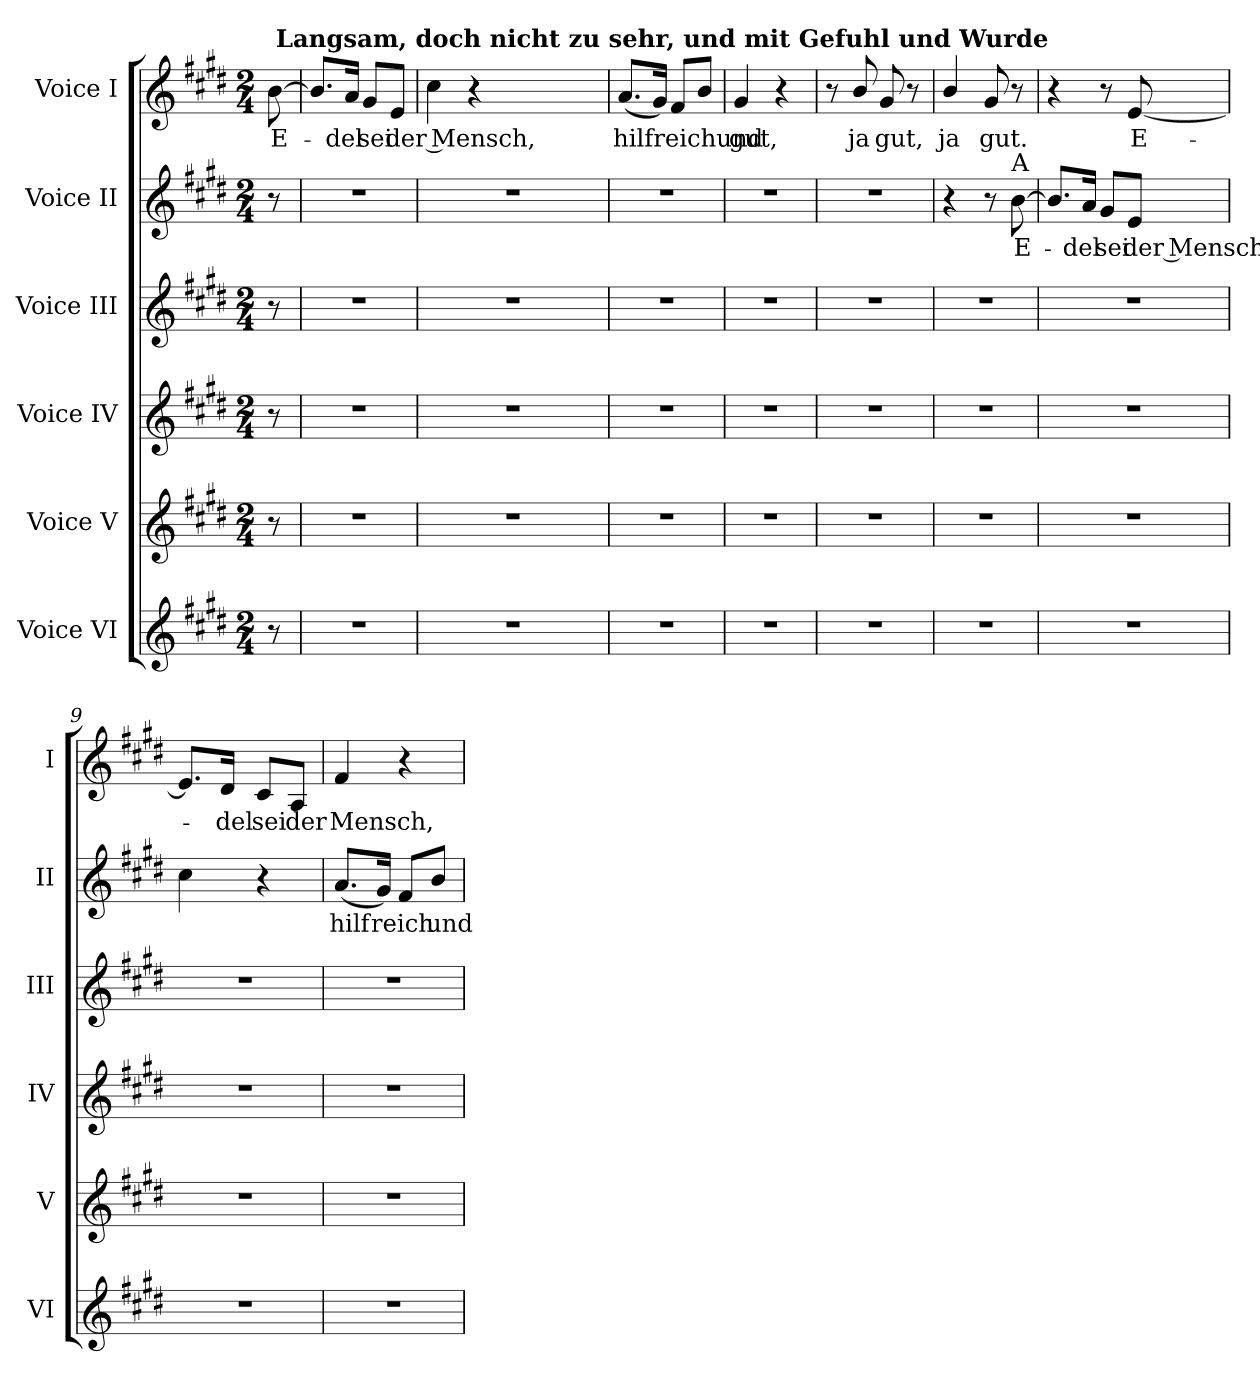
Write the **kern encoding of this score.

**kern	**kern	**kern	**kern	**kern	**text	**kern	**text
*part6	*part5	*part4	*part3	*part2	*part2	*part1	*part1
*staff6	*staff5	*staff4	*staff3	*staff2	*staff2	*staff1	*staff1
*I"Voice VI	*I"Voice V	*I"Voice IV	*I"Voice III	*I"Voice II	*	*I"Voice I	*
*I'VI	*I'V	*I'IV	*I'III	*I'II	*	*I'I	*
!!LO:PB:g=z
*stria5	*stria5	*stria5	*stria5	*stria5	*	*stria5	*
*clefG2	*clefG2	*clefG2	*clefG2	*clefG2	*	*clefG2	*
*k[f#c#g#d#]	*k[f#c#g#d#]	*k[f#c#g#d#]	*k[f#c#g#d#]	*k[f#c#g#d#]	*	*k[f#c#g#d#]	*
*E:	*E:	*E:	*E:	*E:	*	*E:	*
*M2/4	*M2/4	*M2/4	*M2/4	*M2/4	*	*M2/4	*
=1	=1	=1	=1	=1	=1	=1	=1
!	!	!	!	!	!	!	!LO:LY:b:cj
*	*	*	*	*	*	*^	*
8r	8r	8r	8r	8r	.	[>8b\	64ryy	E-
!	!	!	!	!	!	!	!LO:TX:a:B:t=Langsam, doch nicht zu sehr, und mit Gefuhl und Wurde	!
.	.	.	.	.	.	.	16..ryy	.
=2	=2	=2	=2	=2	=2	=2	=2	=2
!LO:N:vis=1	!LO:N:vis=1	!LO:N:vis=1	!LO:N:vis=1	!LO:N:vis=1	!	!	!	!
*	*	*	*	*	*	*v	*v	*
2r	2r	2r	2r	2r	.	8.b/L]	.
!	!	!	!	!	!	!	!LO:LY:b:cj
.	.	.	.	.	.	16a/J	-del
!	!	!	!	!	!	!	!LO:LY:b:cj
.	.	.	.	.	.	8g#/L	sei
!	!	!	!	!	!	!	!LO:LY:b:cj
.	.	.	.	.	.	8e/J	der Mensch,
=3	=3	=3	=3	=3	=3	=3	=3
!LO:N:vis=1	!LO:N:vis=1	!LO:N:vis=1	!LO:N:vis=1	!LO:N:vis=1	!	!	!
2r	2r	2r	2r	2r	.	4cc#\	.
.	.	.	.	.	.	4r	.
=4	=4	=4	=4	=4	=4	=4	=4
!LO:N:vis=1	!LO:N:vis=1	!LO:N:vis=1	!LO:N:vis=1	!LO:N:vis=1	!	!	!LO:LY:b
2r	2r	2r	2r	2r	.	(<8.a/L	hilfreichund
.	.	.	.	.	.	16g#/J)	.
.	.	.	.	.	.	8f#/L	.
.	.	.	.	.	.	8b/J	.
=5	=5	=5	=5	=5	=5	=5	=5
!LO:N:vis=1	!LO:N:vis=1	!LO:N:vis=1	!LO:N:vis=1	!LO:N:vis=1	!	!	!LO:LY:b:cj
2r	2r	2r	2r	2r	.	4g#/	gut,
.	.	.	.	.	.	4r	.
=6	=6	=6	=6	=6	=6	=6	=6
!LO:N:vis=1	!LO:N:vis=1	!LO:N:vis=1	!LO:N:vis=1	!LO:N:vis=1	!	!	!
2r	2r	2r	2r	2r	.	8r	.
!	!	!	!	!	!	!	!LO:LY:b:cj
.	.	.	.	.	.	8b/	ja
!	!	!	!	!	!	!	!LO:LY:b:cj
.	.	.	.	.	.	8g#/	gut,
.	.	.	.	.	.	8r	.
=7	=7	=7	=7	=7	=7	=7	=7
!LO:N:vis=1	!LO:N:vis=1	!LO:N:vis=1	!LO:N:vis=1	!	!	!	!LO:LY:b:cj
2r	2r	2r	2r	4r	.	4b/	ja
!	!	!	!	!	!	!	!LO:LY:b:cj
.	.	.	.	8r	.	8g#/	gut.
!	!	!	!	!LO:TX:a:t=A	!	!	!
!	!	!	!	!	!LO:LY:b:cj	!	!
.	.	.	.	[>8b\	E-	8r	.
=8	=8	=8	=8	=8	=8	=8	=8
!LO:N:vis=1	!LO:N:vis=1	!LO:N:vis=1	!LO:N:vis=1	!	!	!	!
2r	2r	2r	2r	8.b/L]	.	4r	.
!	!	!	!	!	!LO:LY:b:cj	!	!
.	.	.	.	16a/J	-del	.	.
!	!	!	!	!	!LO:LY:b:cj	!	!
.	.	.	.	8g#/L	sei	8r	.
!	!	!	!	!	!LO:LY:b:cj	!	!LO:LY:b:cj
.	.	.	.	8e/J	der Mensch,	[<8e/	E-
=9	=9	=9	=9	=9	=9	=9	=9
!LO:N:vis=1	!LO:N:vis=1	!LO:N:vis=1	!LO:N:vis=1	!	!	!	!
2r	2r	2r	2r	4cc#\	.	8.e/L]	.
!	!	!	!	!	!	!	!LO:LY:b:cj
.	.	.	.	.	.	16d#/J	-del
!	!	!	!	!	!	!	!LO:LY:b:cj
.	.	.	.	4r	.	8c#/L	sei
!	!	!	!	!	!	!	!LO:LY:b:cj
.	.	.	.	.	.	8A/J	der
!!LO:LB:g=z
=10	=10	=10	=10	=10	=10	=10	=10
!LO:N:vis=1	!LO:N:vis=1	!LO:N:vis=1	!LO:N:vis=1	!	!LO:LY:b	!	!LO:LY:b:cj
2r	2r	2r	2r	(<8.a/L	hilf	4f#/	Mensch,
!	!	!	!	!	!LO:LY:b	!	!
.	.	.	.	16g#/J)	reich	.	.
.	.	.	.	8f#/L	.	4r	.
!	!	!	!	!	!LO:LY:b:cj	!	!
.	.	.	.	8b/J	und	.	.
=	=	=	=	=	=	=	=
*-	*-	*-	*-	*-	*-	*-	*-
